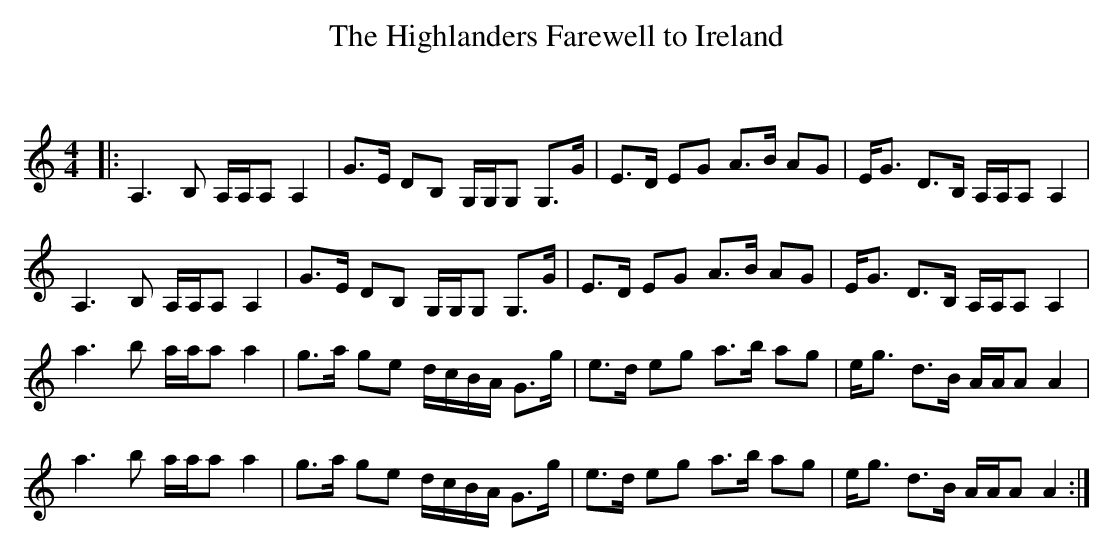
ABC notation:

X:1
T: The Highlanders Farewell to Ireland
C:
Q: 128
K:Am
M:4/4
L:1/16
|:A,6B,2 A,A,A,2 A,4|G3E D2B,2 G,G,G,2 G,3G|E3D E2G2 A3B A2G2|EG3 D3B, A,A,A,2 A,4|
A,6B,2 A,A,A,2 A,4|G3E D2B,2 G,G,G,2 G,3G|E3D E2G2 A3B A2G2|EG3 D3B, A,A,A,2 A,4|
a6b2 aaa2 a4|g3a g2e2 dcBA G3g|e3d e2g2 a3b a2g2|eg3 d3B AAA2 A4|
a6b2 aaa2 a4|g3a g2e2 dcBA G3g|e3d e2g2 a3b a2g2|eg3 d3B AAA2 A4:|
